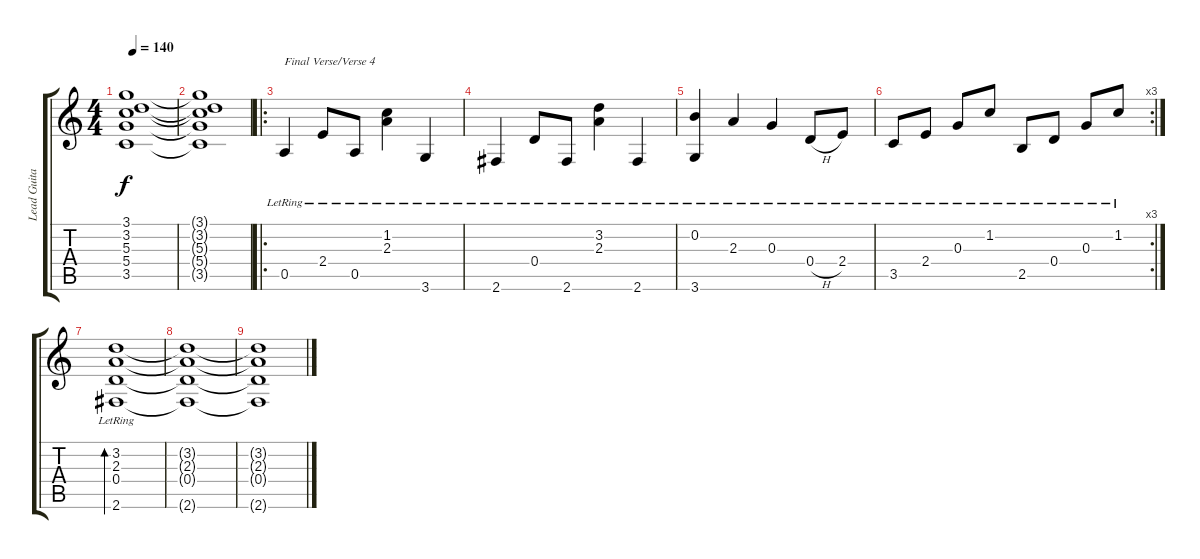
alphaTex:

\track ("Lead Guitar" "Lead Guita") {instrument acousticguitarsteel}
\staff {score tabs}
\tuning (E4 B3 G3 D3 A2 E2) {hide}
\ts (4 4)
\tempo 140
\clef g2
\ks c
(3.1 3.2 5.3 5.4 3.5).1{dy f} |
(3.1{t} 3.2{t} 5.3{t} 5.4{t} 3.5{t}).1 |
\ro
0.5{lr}.4{txt "Final Verse/Verse 4"} 2.4{lr}.8 0.5{lr}.8 (1.2{lr} 2.3{lr}).4 3.6{lr}.4 |
2.6{lr}.4 0.4{lr}.8 2.6{lr}.8 (3.2{lr} 2.3{lr}).4 2.6{lr}.4 |
(0.2{lr} 3.6{lr}).4 2.3{lr}.4 0.3{lr}.4 0.4{h lr}.8 2.4{lr}.8 |
\rc 3
3.5{lr}.8 2.4{lr}.8 0.3{lr}.8 1.2{lr}.8 2.5{lr}.8 0.4{lr}.8 0.3{lr}.8 1.2{lr}.8 |
(3.2 2.3{lr} 0.4 2.6).1{bd 120} |
(3.2{t} 2.3{t} 0.4{t} 2.6{t}).1 |
(3.2{t} 2.3{t} 0.4{t} 2.6{t}).1
